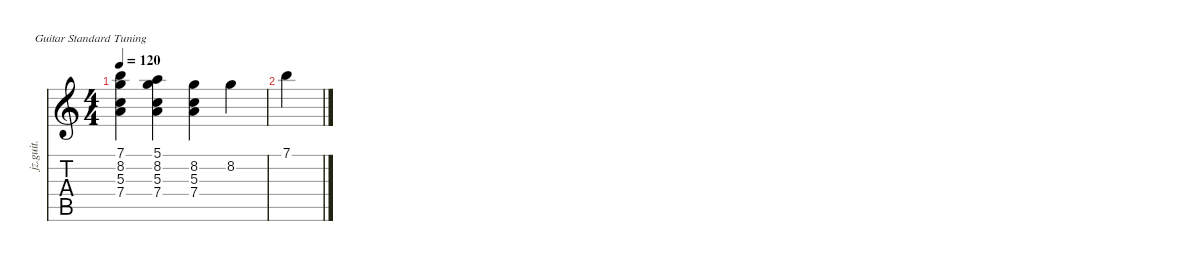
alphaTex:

\defaultSystemsLayout 4
\hideDynamics
\bracketExtendMode nobrackets
\track ("Jazz Guitar" "jz.guit.") {instrument electricguitarjazz}
\staff {score tabs}
\tuning (E4 B3 G3 D3 A2 E2)
\ts (4 4)
\tempo 120
\clef g2
\ks c
(7.4 5.3 8.2 7.1).4{dy mf instrument electricguitarjazz beam Down} (7.4 5.3 8.2 5.1).4{beam Down} (7.4 5.3 8.2).4{beam Down} 8.2.4{beam Down} |
7.1.4{beam Down}
